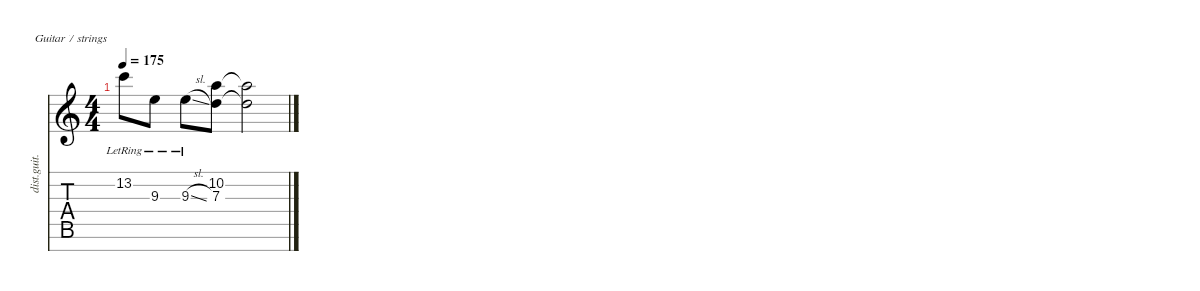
\defaultSystemsLayout 4
\hideDynamics
\bracketExtendMode nobrackets
\track ("Distortion Guitar - Zoli" "dist.guit.") {instrument distortionguitar}
\staff {score tabs}
\tuning (E4 B3 G3 D3 A2 E2 B1)
\ts (4 4)
\tempo 175
\clef g2
\ks c
13.2{lr}.8{dy ff beam Down} 9.3{lr}.8{beam Down} 9.3{sl lr}.8{beam Down} (10.2 7.3).8{beam Down} (10.2{t} 7.3{t}).2{beam Down}
